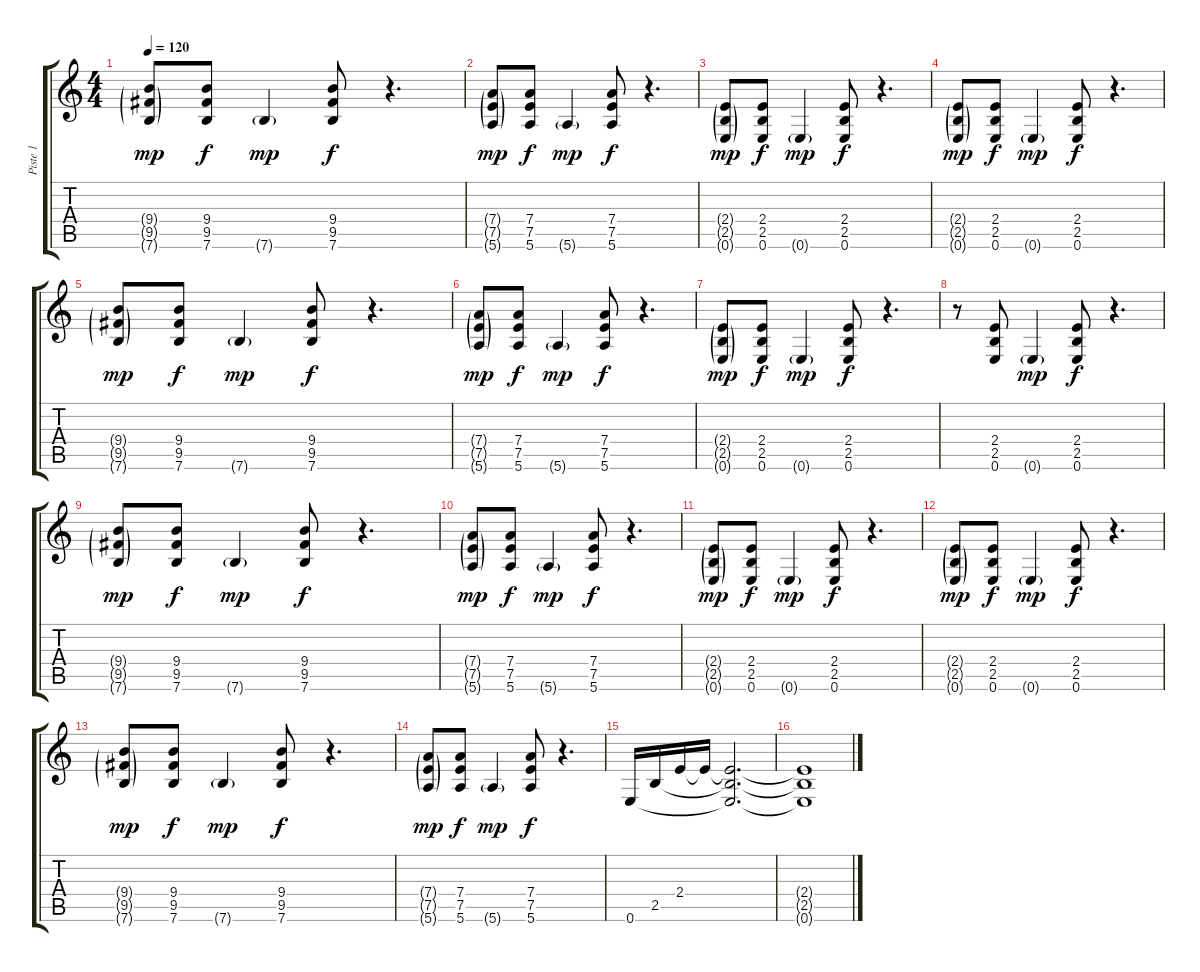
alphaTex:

\track ("Piste 1" "Piste 1") {instrument overdrivenguitar}
\staff {score tabs}
\tuning (E4 B3 G3 D3 A2 E2) {hide}
\ts (4 4)
\tempo 120
\clef g2
\ks c
(9.4{g} 9.5{g} 7.6{g}).8{dy mp} (9.4 9.5 7.6).8{dy f} 7.6{g}.4{dy mp} (9.4 9.5 7.6).8{dy f} r.4{d} |
(7.4{g} 7.5{g} 5.6{g}).8{dy mp} (7.4 7.5 5.6).8{dy f} 5.6{g}.4{dy mp} (7.4 7.5 5.6).8{dy f} r.4{d} |
(2.4{g} 2.5{g} 0.6{g}).8{dy mp} (2.4 2.5 0.6).8{dy f} 0.6{g}.4{dy mp} (2.4 2.5 0.6).8{dy f} r.4{d} |
(2.4{g} 2.5{g} 0.6{g}).8{dy mp} (2.4 2.5 0.6).8{dy f} 0.6{g}.4{dy mp} (2.4 2.5 0.6).8{dy f} r.4{d} |
(9.4{g} 9.5{g} 7.6{g}).8{dy mp} (9.4 9.5 7.6).8{dy f} 7.6{g}.4{dy mp} (9.4 9.5 7.6).8{dy f} r.4{d} |
(7.4{g} 7.5{g} 5.6{g}).8{dy mp} (7.4 7.5 5.6).8{dy f} 5.6{g}.4{dy mp} (7.4 7.5 5.6).8{dy f} r.4{d} |
(2.4{g} 2.5{g} 0.6{g}).8{dy mp} (2.4 2.5 0.6).8{dy f} 0.6{g}.4{dy mp} (2.4 2.5 0.6).8{dy f} r.4{d} |
r.8 (2.4 2.5 0.6).8 0.6{g}.4{dy mp} (2.4 2.5 0.6).8{dy f} r.4{d} |
(9.4{g} 9.5{g} 7.6{g}).8{dy mp} (9.4 9.5 7.6).8{dy f} 7.6{g}.4{dy mp} (9.4 9.5 7.6).8{dy f} r.4{d} |
(7.4{g} 7.5{g} 5.6{g}).8{dy mp} (7.4 7.5 5.6).8{dy f} 5.6{g}.4{dy mp} (7.4 7.5 5.6).8{dy f} r.4{d} |
(2.4{g} 2.5{g} 0.6{g}).8{dy mp} (2.4 2.5 0.6).8{dy f} 0.6{g}.4{dy mp} (2.4 2.5 0.6).8{dy f} r.4{d} |
(2.4{g} 2.5{g} 0.6{g}).8{dy mp} (2.4 2.5 0.6).8{dy f} 0.6{g}.4{dy mp} (2.4 2.5 0.6).8{dy f} r.4{d} |
(9.4{g} 9.5{g} 7.6{g}).8{dy mp} (9.4 9.5 7.6).8{dy f} 7.6{g}.4{dy mp} (9.4 9.5 7.6).8{dy f} r.4{d} |
(7.4{g} 7.5{g} 5.6{g}).8{dy mp} (7.4 7.5 5.6).8{dy f} 5.6{g}.4{dy mp} (7.4 7.5 5.6).8{dy f} r.4{d} |
0.6.16 2.5.16 2.4.16 2.4{t}.16 (2.4{t} 2.5{t} 0.6{t}).2{d} |
(2.4{t} 2.5{t} 0.6{t}).1
